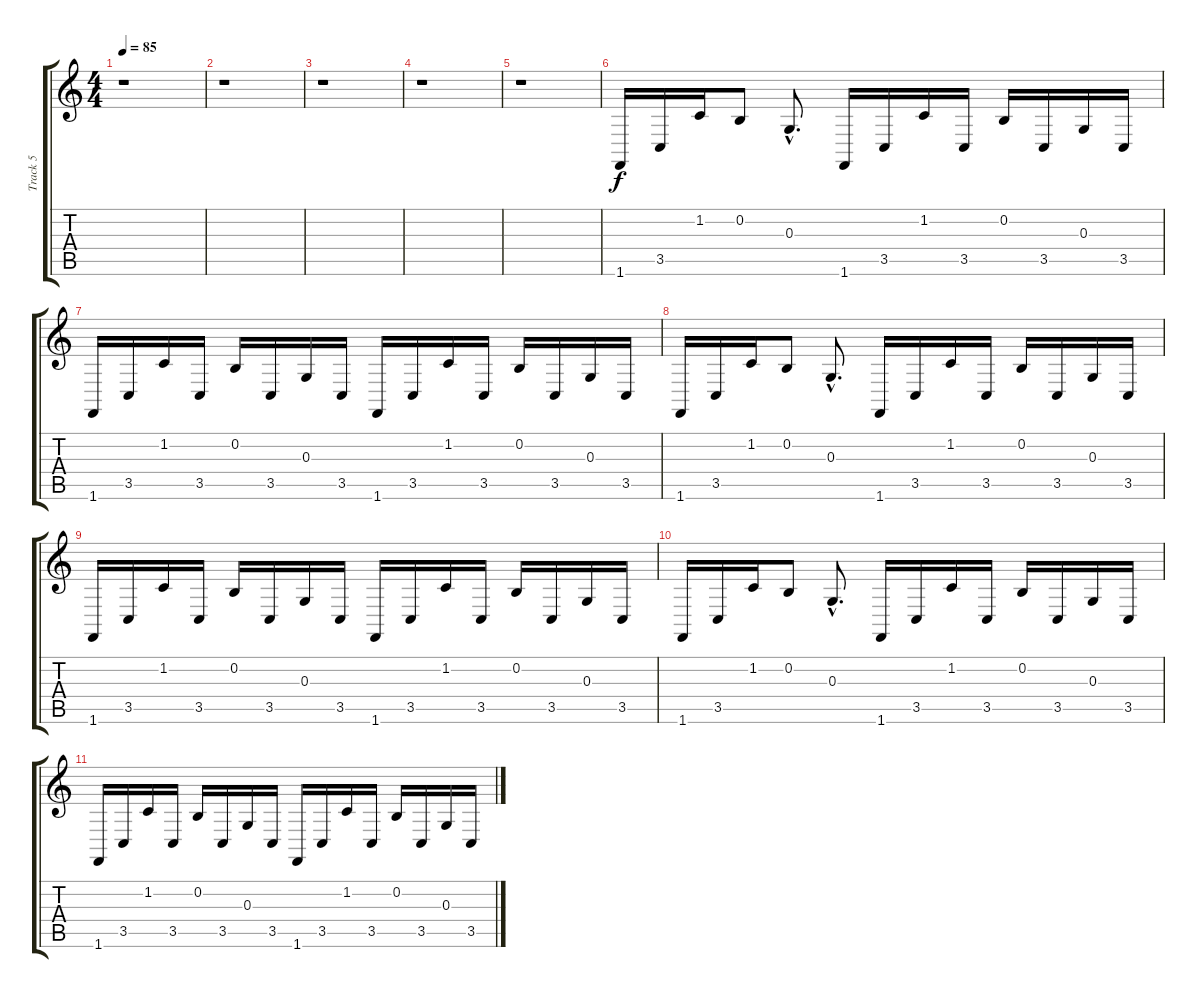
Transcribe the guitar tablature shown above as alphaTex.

\track ("Track 5" "Track 5") {instrument acousticgrandpiano}
\staff {score tabs}
\tuning (E4 B3 G3 D3 A2 E2) {hide}
\ts (4 4)
\tempo 85
\clef g2
\ks c
r.1{dy f} |
r.1 |
r.1 |
r.1 |
r.1 |
1.6.16 3.5.16 1.2.16 0.2.8 0.3{hac}.8{d} 1.6.16 3.5.16 1.2.16 3.5.16 0.2.16 3.5.16 0.3.16 3.5.16 |
1.6.16 3.5.16 1.2.16 3.5.16 0.2.16 3.5.16 0.3.16 3.5.16 1.6.16 3.5.16 1.2.16 3.5.16 0.2.16 3.5.16 0.3.16 3.5.16 |
1.6.16 3.5.16 1.2.16 0.2.8 0.3{hac}.8{d} 1.6.16 3.5.16 1.2.16 3.5.16 0.2.16 3.5.16 0.3.16 3.5.16 |
1.6.16 3.5.16 1.2.16 3.5.16 0.2.16 3.5.16 0.3.16 3.5.16 1.6.16 3.5.16 1.2.16 3.5.16 0.2.16 3.5.16 0.3.16 3.5.16 |
1.6.16 3.5.16 1.2.16 0.2.8 0.3{hac}.8{d} 1.6.16 3.5.16 1.2.16 3.5.16 0.2.16 3.5.16 0.3.16 3.5.16 |
1.6.16 3.5.16 1.2.16 3.5.16 0.2.16 3.5.16 0.3.16 3.5.16 1.6.16 3.5.16 1.2.16 3.5.16 0.2.16 3.5.16 0.3.16 3.5.16
